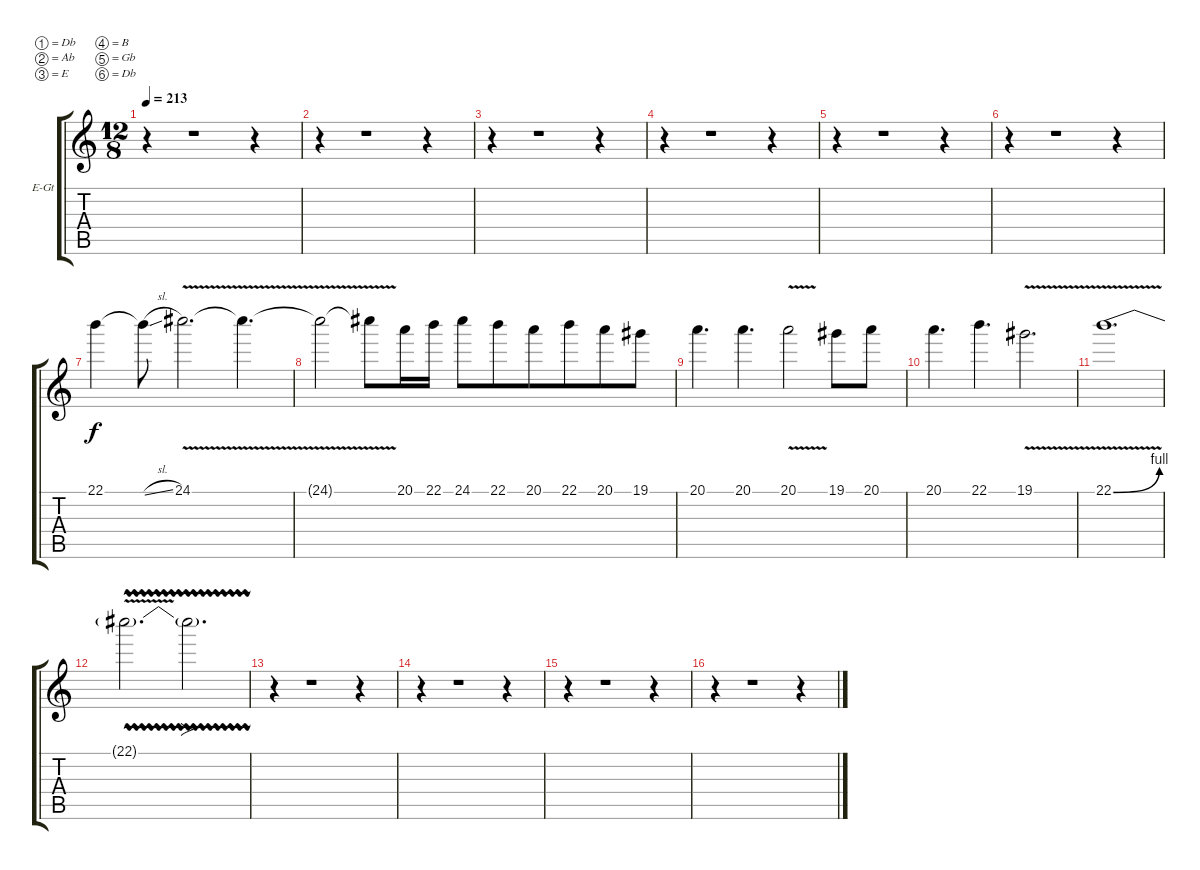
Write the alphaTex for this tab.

\bracketExtendMode groupsimilarinstruments
\firstSystemTrackNameOrientation horizontal
\otherSystemsTrackNameOrientation horizontal
\track ("Lead 2" "E-Gt") {instrument overdrivenguitar}
\staff {score tabs}
\tuning (Db4 Ab3 E3 B2 Gb2 Db2)
\ts (12 8)
\beaming (8 2 2 2 6)
\tempo 213
\clef g2
\ks c
r.4{dy f instrument overdrivenguitar} r.1 r.4 |
r.4 r.1 r.4 |
r.4 r.1 r.4 |
r.4 r.1 r.4 |
r.4 r.1 r.4 |
r.4 r.1 r.4 |
22.1.4 22.1{sl t}.8 24.1{v}.2{d} 24.1{v t}.4{d} |
24.1{v t}.2 24.1{v t}.8 20.1.16 22.1.16 24.1.8 22.1.8 20.1.8 22.1.8 20.1.8 19.1.8 |
20.1.4{d} 20.1.4{d} 20.1{v}.2 19.1.8 20.1.8 |
20.1.4{d} 22.1.4{d} 19.1{v}.2{d} |
22.1{be (bend 0 0 1.7999999999999998 4) v}.1{d} |
22.1{vw t}.2{d} 22.1{t}.2{fo d} |
r.4 r.1 r.4 |
r.4 r.1 r.4 |
r.4 r.1 r.4 |
r.4 r.1 r.4
